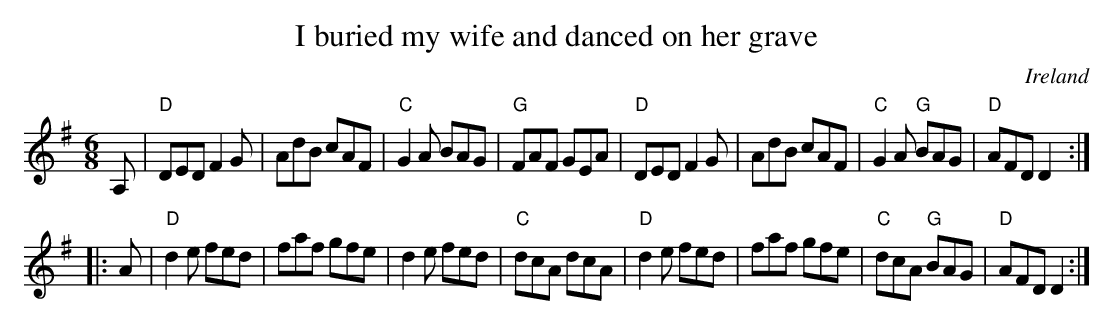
X:1
T:I buried my wife and danced on her grave
O:Ireland
M:6/8
L:1/8
K:G
A,|\
"D"DED F2G|AdB cAF|"C"G2A BAG|"G"FAF GEA|\
"D"DED F2G|AdB cAF|"C"G2A "G"BAG|"D"AFD D2:|
|:A|\
"D"d2e fed|faf gfe|d2e fed|"C"dcA dcA|\
"D"d2e fed|faf gfe|"C"dcA "G"BAG|"D"AFD D2:|
